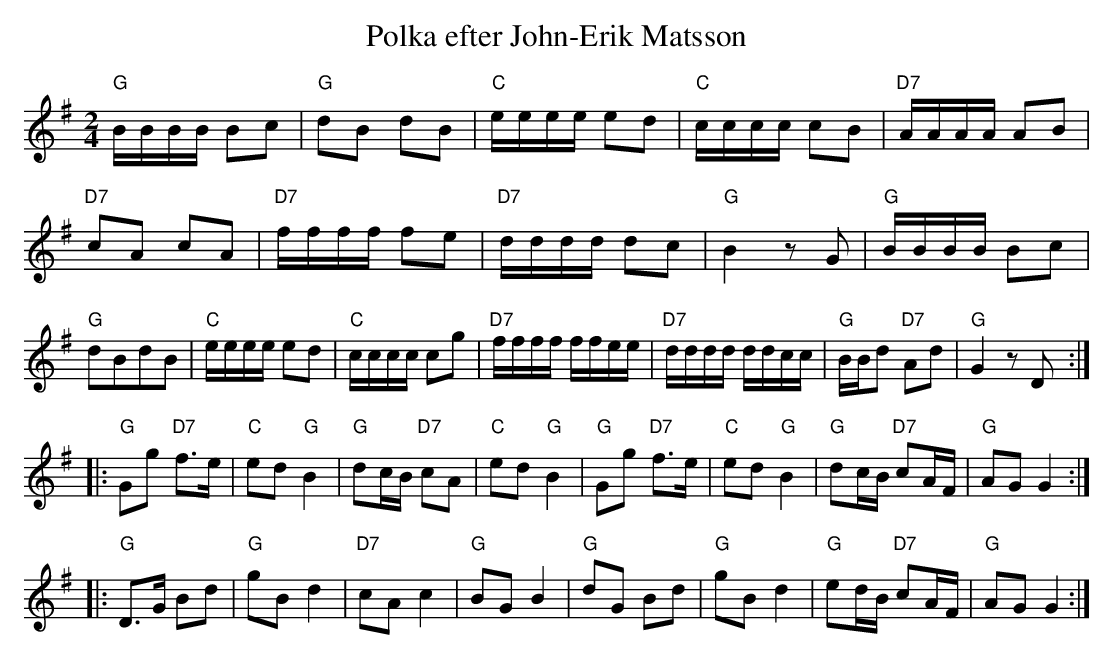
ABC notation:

X:1
T:Polka efter John-Erik Matsson
M:2/4
L:1/8
K:G
"G"B/B/B/B/ Bc | "G"dB dB |\
"C"e/e/e/e/ ed | "C"c/c/c/c/ cB |\
"D7"A/A/A/A/ AB | "D7"cA cA |\
"D7" f/f/f/f/ fe | "D7"d/d/d/d/ dc |\
"G"B2 z G | "G"B/B/B/B/ Bc|\
"G"dBdB | "C"e/e/e/e/ ed |\
"C"c/c/c/c/ cg | "D7"f/f/f/f/ f/f/e/e/ |\
"D7"d/d/d/d/ d/d/c/c/ | "G"B/B/d "D7"Ad |\
"G"G2 z D:|
|:"G"Gg "D7"f>e | "C"ed "G"B2 |\
"G"dc/B/ "D7"cA | "C"ed "G"B2 |\
"G"Gg "D7"f>e | "C"ed "G"B2 |\
"G"dc/B/ "D7"cA/F/ | "G"AG G2:|
|:"G"D>G Bd | "G"gBd2 |\
"D7"cA c2 | "G"BG B2 |\
"G"dG Bd  | "G"gB d2|\
"G"ed/B/ "D7"cA/F/ | "G"AG G2:|
